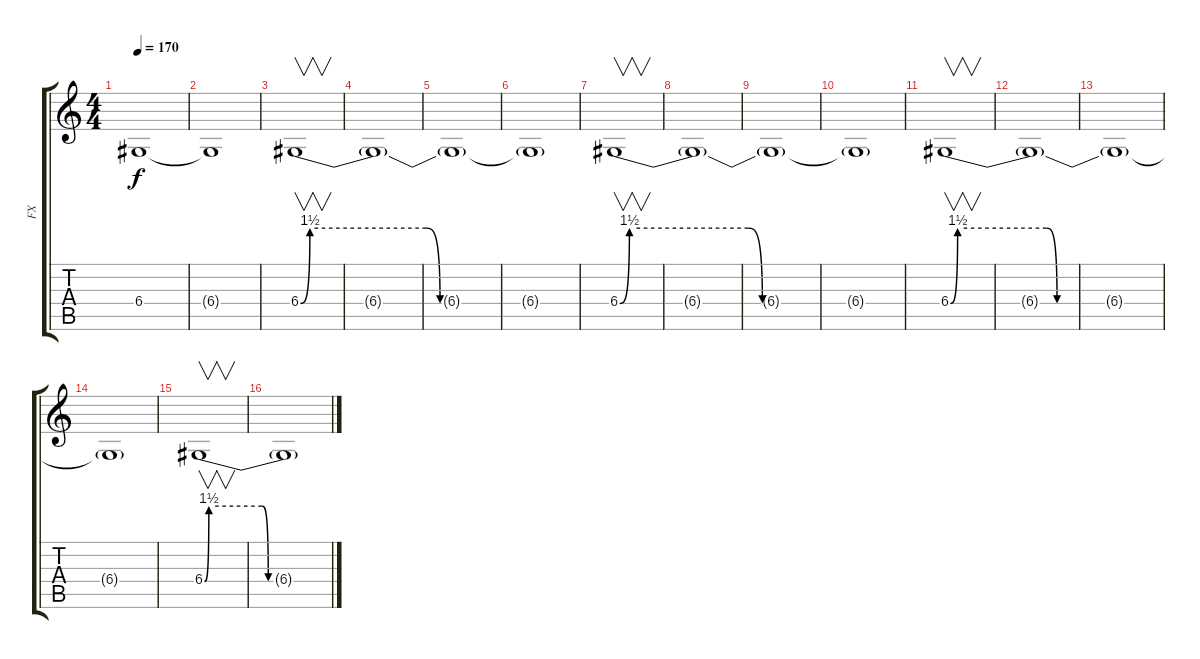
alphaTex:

\track ("FX" "FX") {instrument pad2warm}
\staff {score tabs}
\tuning (E4 B3 G3 D3 A2 E2) {hide}
\ts (4 4)
\tempo 170
\clef g2
\ks c
6.4{t}.1{dy f} |
6.4{t}.1 |
6.4{be (custom 0 0 2 6 27 6 30 0 60 0)}.1{v} |
6.4{t}.1 |
6.4{t}.1 |
6.4{t}.1 |
6.4{be (custom 0 0 2 6 27 6 30 0 60 0)}.1{v} |
6.4{t}.1 |
6.4{t}.1 |
6.4{t}.1 |
6.4{be (custom 0 0 2 6 27 6 30 0 60 0)}.1{v} |
6.4{t}.1 |
6.4{t}.1 |
6.4{t}.1 |
6.4{be (custom 0 0 2 6 27 6 30 0 60 0)}.1{v} |
6.4{t}.1
